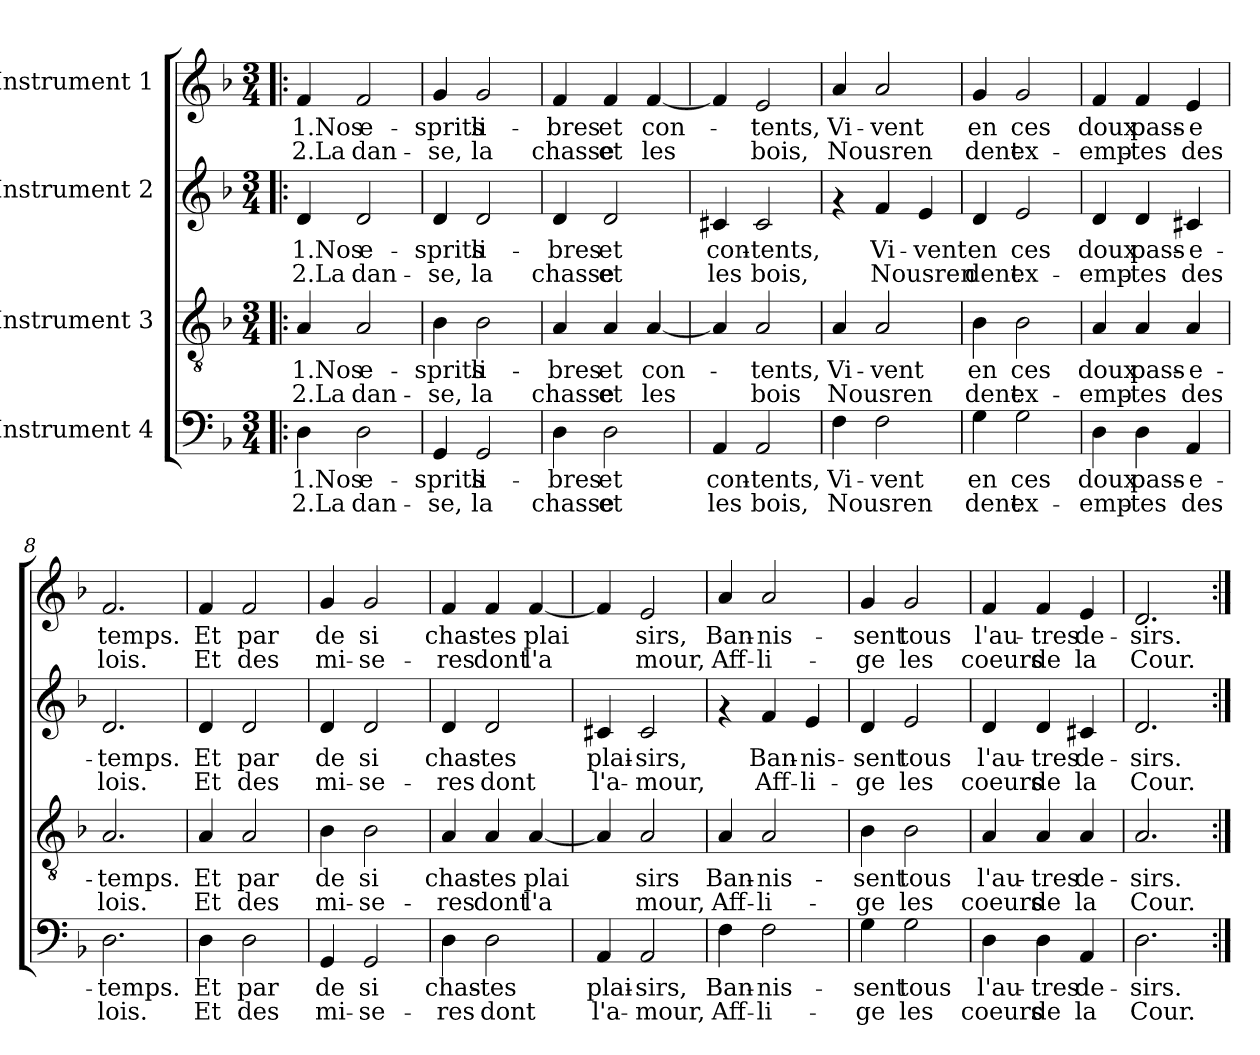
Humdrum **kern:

**kern	**text	**text	**kern	**text	**text	**kern	**text	**text	**kern	**text	**text
*part4	*part4	*part4	*part3	*part3	*part3	*part2	*part2	*part2	*part1	*part1	*part1
*staff4	*staff4	*staff4	*staff3	*staff3	*staff3	*staff2	*staff2	*staff2	*staff1	*staff1	*staff1
*I"Instrument 4	*	*	*I"Instrument 3	*	*	*I"Instrument 2	*	*	*I"Instrument 1	*	*
!!LO:PB:g=z
*stria5	*	*	*stria5	*	*	*stria5	*	*	*stria5	*	*
*clefF4	*	*	*clefGv2	*	*	*clefG2	*	*	*clefG2	*	*
*k[b-]	*	*	*k[b-]	*	*	*k[b-]	*	*	*k[b-]	*	*
*F:	*	*	*F:	*	*	*F:	*	*	*F:	*	*
*M3/4	*	*	*M3/4	*	*	*M3/4	*	*	*M3/4	*	*
=1!|:	=1!|:	=1!|:	=1!|:	=1!|:	=1!|:	=1!|:	=1!|:	=1!|:	=1!|:	=1!|:	=1!|:
!	!LO:LY:b:cj	!LO:LY:b:cj	!	!LO:LY:b:cj	!LO:LY:b:cj	!	!LO:LY:b:cj	!LO:LY:b:cj	!	!LO:LY:b:cj	!LO:LY:b:cj
4D\	1.Nos	2.La	4A/	1.Nos	2.La	4d/	1.Nos	2.La	4f/	1.Nos	2.La
!	!LO:LY:b:cj	!LO:LY:b:cj	!	!LO:LY:b:cj	!LO:LY:b:cj	!	!LO:LY:b:cj	!LO:LY:b:cj	!	!LO:LY:b:cj	!LO:LY:b:cj
2D\	e-	-dan-	2A/	e-	-dan-	2d/	e-	-dan-	2f/	e-	-dan-
=2	=2	=2	=2	=2	=2	=2	=2	=2	=2	=2	=2
!	!LO:LY:b:cj	!LO:LY:b:cj	!	!LO:LY:b:cj	!LO:LY:b:cj	!	!LO:LY:b:cj	!LO:LY:b:cj	!	!LO:LY:b:cj	!LO:LY:b:cj
4GG/	-sprits	se,	4B-\	-sprits	se,	4d/	-sprits	se,	4g/	-sprits	se,
!	!LO:LY:b:cj	!LO:LY:b:cj	!	!LO:LY:b:cj	!LO:LY:b:cj	!	!LO:LY:b:cj	!LO:LY:b:cj	!	!LO:LY:b:cj	!LO:LY:b:cj
2GG/	li-	-la	2B-\	li-	-la	2d/	li-	-la	2g/	li-	-la
=3	=3	=3	=3	=3	=3	=3	=3	=3	=3	=3	=3
!	!LO:LY:b:cj	!LO:LY:b:cj	!	!LO:LY:b:cj	!LO:LY:b:cj	!	!LO:LY:b:cj	!LO:LY:b:cj	!	!LO:LY:b:cj	!LO:LY:b:cj
4D\	bres	chasse	4A/	bres	chasse	4d/	bres	chasse	4f/	bres	chasse
!	!LO:LY:b:cj	!LO:LY:b:cj	!	!LO:LY:b:cj	!LO:LY:b:cj	!	!LO:LY:b:cj	!LO:LY:b:cj	!	!LO:LY:b:cj	!LO:LY:b:cj
2D\	et	et	4A/	et	et	2d/	et	et	4f/	et	et
!	!	!	!	!LO:LY:b:cj	!LO:LY:b:cj	!	!	!	!	!LO:LY:b:cj	!LO:LY:b:cj
.	.	.	[<4A/	con-	-les	.	.	.	[<4f/	con-	-les
=4	=4	=4	=4	=4	=4	=4	=4	=4	=4	=4	=4
!	!LO:LY:b:cj	!LO:LY:b:cj	!	!LO:LY:b:cj	!LO:LY:b:cj	!	!LO:LY:b:cj	!LO:LY:b:cj	!	!LO:LY:b:cj	!LO:LY:b:cj
4AA/	con-	-les	4A/]	.	.	4c#X/	con-	-les	4f/]	.	.
!	!LO:LY:b:cj	!LO:LY:b:cj	!	!LO:LY:b:cj	!LO:LY:b:cj	!	!LO:LY:b:cj	!LO:LY:b:cj	!	!LO:LY:b:cj	!LO:LY:b:cj
2AA/	tents,	bois,	2A/	tents,	bois	2c#/	tents,	bois,	2e/	tents,	bois,
=5	=5	=5	=5	=5	=5	=5	=5	=5	=5	=5	=5
!	!LO:LY:b:cj	!LO:LY:b:cj	!	!LO:LY:b:cj	!LO:LY:b:cj	!	!	!	!	!LO:LY:b:cj	!LO:LY:b:cj
4F\	Vi-	-Nousren-	4A/	Vi-	-Nousren-	4rf	.	.	4a/	Vi-	-Nousren-
!	!LO:LY:b:cj	!LO:LY:b:cj	!	!LO:LY:b:cj	!LO:LY:b:cj	!	!LO:LY:b:cj	!LO:LY:b:cj	!	!LO:LY:b:cj	!LO:LY:b:cj
2F\	-vent	-	2A/	-vent	-	4f/	Vi-	-Nousren	2a/	-vent	-
!	!	!	!	!	!	!	!LO:LY:b:cj	!LO:LY:b:cj	!	!	!
.	.	.	.	.	.	4e/	vent	.	.	.	.
=6	=6	=6	=6	=6	=6	=6	=6	=6	=6	=6	=6
!	!LO:LY:b:cj	!LO:LY:b:cj	!	!LO:LY:b:cj	!LO:LY:b:cj	!	!LO:LY:b:cj	!LO:LY:b:cj	!	!LO:LY:b:cj	!LO:LY:b:cj
4G\	-en	dent	4B-\	-en	dent	4d/	en	dent	4g/	-en	dent
!	!LO:LY:b:cj	!LO:LY:b:cj	!	!LO:LY:b:cj	!LO:LY:b:cj	!	!LO:LY:b:cj	!LO:LY:b:cj	!	!LO:LY:b:cj	!LO:LY:b:cj
2G\	ces	ex-	2B-\	ces	ex-	2e/	ces	ex-	2g/	ces	ex-
=7	=7	=7	=7	=7	=7	=7	=7	=7	=7	=7	=7
!	!LO:LY:b:cj	!LO:LY:b:cj	!	!LO:LY:b:cj	!LO:LY:b:cj	!	!LO:LY:b:cj	!LO:LY:b:cj	!	!LO:LY:b:cj	!LO:LY:b:cj
4D\	-doux	emp-	4A/	-doux	emp-	4d/	-doux	emp-	4f/	-doux	emp-
!	!LO:LY:b:cj	!LO:LY:b:cj	!	!LO:LY:b:cj	!LO:LY:b:cj	!	!LO:LY:b:cj	!LO:LY:b:cj	!	!LO:LY:b:cj	!LO:LY:b:cj
4D\	-pass-	-tes	4A/	-pass-	-tes	4d/	-pass-	-tes	4f/	-pass-	-tes
!	!LO:LY:b:cj	!LO:LY:b:cj	!	!LO:LY:b:cj	!LO:LY:b:cj	!	!LO:LY:b:cj	!LO:LY:b:cj	!	!LO:LY:b:cj	!LO:LY:b:cj
4AA/	e-	-des	4A/	e-	-des	4c#X/	e-	-des	4e/	e	des
=8	=8	=8	=8	=8	=8	=8	=8	=8	=8	=8	=8
!	!LO:LY:b:cj	!LO:LY:b:cj	!	!LO:LY:b:cj	!LO:LY:b:cj	!	!LO:LY:b:cj	!LO:LY:b:cj	!	!LO:LY:b:cj	!LO:LY:b:cj
2.D\	temps.	lois.	2.A/	temps.	lois.	2.d/	temps.	lois.	2.f/	temps.	lois.
!!LO:PB:g=z
=9	=9	=9	=9	=9	=9	=9	=9	=9	=9	=9	=9
!	!LO:LY:b:cj	!LO:LY:b:cj	!	!LO:LY:b:cj	!LO:LY:b:cj	!	!LO:LY:b:cj	!LO:LY:b:cj	!	!LO:LY:b:cj	!LO:LY:b:cj
4D\	Et	Et	4A/	Et	Et	4d/	Et	Et	4f/	Et	Et
!	!LO:LY:b:cj	!LO:LY:b:cj	!	!LO:LY:b:cj	!LO:LY:b:cj	!	!LO:LY:b:cj	!LO:LY:b:cj	!	!LO:LY:b:cj	!LO:LY:b:cj
2D\	par	des	2A/	par	des	2d/	par	des	2f/	par	des
=10	=10	=10	=10	=10	=10	=10	=10	=10	=10	=10	=10
!	!LO:LY:b:cj	!LO:LY:b:cj	!	!LO:LY:b:cj	!LO:LY:b:cj	!	!LO:LY:b:cj	!LO:LY:b:cj	!	!LO:LY:b:cj	!LO:LY:b:cj
4GG/	de	mi-	4B-\	de	mi-	4d/	de	mi-	4g/	de	mi-
!	!LO:LY:b:cj	!LO:LY:b:cj	!	!LO:LY:b:cj	!LO:LY:b:cj	!	!LO:LY:b:cj	!LO:LY:b:cj	!	!LO:LY:b:cj	!LO:LY:b:cj
2GG/	-si	se-	2B-\	-si	se-	2d/	-si	se-	2g/	-si	se-
=11	=11	=11	=11	=11	=11	=11	=11	=11	=11	=11	=11
!	!LO:LY:b:cj	!LO:LY:b:cj	!	!LO:LY:b:cj	!LO:LY:b:cj	!	!LO:LY:b:cj	!LO:LY:b:cj	!	!LO:LY:b:cj	!LO:LY:b:cj
4D\	-chas-	-res	4A/	-chas-	-res	4d/	-chas-	-res	4f/	-chas-	-res
!	!LO:LY:b:cj	!LO:LY:b:cj	!	!LO:LY:b:cj	!LO:LY:b:cj	!	!LO:LY:b:cj	!LO:LY:b:cj	!	!LO:LY:b:cj	!LO:LY:b:cj
2D\	tes	dont	4A/	tes	dont	2d/	tes	dont	4f/	tes	dont
!	!	!	!	!LO:LY:b:cj	!LO:LY:b:cj	!	!	!	!	!LO:LY:b:cj	!LO:LY:b:cj
.	.	.	[<4A/	plai-	-l'a-	.	.	.	[<4f/	plai-	-l'a-
=12	=12	=12	=12	=12	=12	=12	=12	=12	=12	=12	=12
!	!LO:LY:b:cj	!LO:LY:b:cj	!	!LO:LY:b:cj	!LO:LY:b:cj	!	!LO:LY:b:cj	!LO:LY:b:cj	!	!LO:LY:b:cj	!LO:LY:b:cj
4AA/	plai-	-l'a-	4A/]	--	-	4c#X/	plai-	-l'a-	4f/]	--	-
!	!LO:LY:b:cj	!LO:LY:b:cj	!	!LO:LY:b:cj	!LO:LY:b:cj	!	!LO:LY:b:cj	!LO:LY:b:cj	!	!LO:LY:b:cj	!LO:LY:b:cj
2AA/	-sirs,	mour,	2A/	sirs	mour,	2c#/	-sirs,	mour,	2e/	sirs,	mour,
=13	=13	=13	=13	=13	=13	=13	=13	=13	=13	=13	=13
!	!LO:LY:b:cj	!LO:LY:b:cj	!	!LO:LY:b:cj	!LO:LY:b:cj	!	!	!	!	!LO:LY:b:cj	!LO:LY:b:cj
4F\	Ban-	-Aff-	4A/	Ban-	-Aff-	4rf	.	.	4a/	Ban-	-Aff-
!	!LO:LY:b:cj	!LO:LY:b:cj	!	!LO:LY:b:cj	!LO:LY:b:cj	!	!LO:LY:b:cj	!LO:LY:b:cj	!	!LO:LY:b:cj	!LO:LY:b:cj
2F\	-nis-	-li-	2A/	-nis-	-li-	4f/	Ban-	-Aff-	2a/	-nis-	-li-
!	!	!	!	!	!	!	!LO:LY:b:cj	!LO:LY:b:cj	!	!	!
.	.	.	.	.	.	4e/	-nis-	-li-	.	.	.
=14	=14	=14	=14	=14	=14	=14	=14	=14	=14	=14	=14
!	!LO:LY:b:cj	!LO:LY:b:cj	!	!LO:LY:b:cj	!LO:LY:b:cj	!	!LO:LY:b:cj	!LO:LY:b:cj	!	!LO:LY:b:cj	!LO:LY:b:cj
4G\	-sent	ge	4B-\	-sent	ge	4d/	-sent	ge	4g/	-sent	ge
!	!LO:LY:b:cj	!LO:LY:b:cj	!	!LO:LY:b:cj	!LO:LY:b:cj	!	!LO:LY:b:cj	!LO:LY:b:cj	!	!LO:LY:b:cj	!LO:LY:b:cj
2G\	tous	les	2B-\	tous	les	2e/	tous	les	2g/	tous	les
=15	=15	=15	=15	=15	=15	=15	=15	=15	=15	=15	=15
!	!LO:LY:b:cj	!LO:LY:b:cj	!	!LO:LY:b:cj	!LO:LY:b:cj	!	!LO:LY:b:cj	!LO:LY:b:cj	!	!LO:LY:b:cj	!LO:LY:b:cj
4D\	l'au-	-coeurs	4A/	l'au-	-coeurs	4d/	l'au-	-coeurs	4f/	l'au-	-coeurs
!	!LO:LY:b:cj	!LO:LY:b:cj	!	!LO:LY:b:cj	!LO:LY:b:cj	!	!LO:LY:b:cj	!LO:LY:b:cj	!	!LO:LY:b:cj	!LO:LY:b:cj
4D\	tres	de	4A/	tres	de	4d/	tres	de	4f/	tres	de
!	!LO:LY:b:cj	!LO:LY:b:cj	!	!LO:LY:b:cj	!LO:LY:b:cj	!	!LO:LY:b:cj	!LO:LY:b:cj	!	!LO:LY:b:cj	!LO:LY:b:cj
4AA/	de-	-la	4A/	de-	-la	4c#X/	de-	-la	4e/	de-	-la
=16	=16	=16	=16	=16	=16	=16	=16	=16	=16	=16	=16
!	!LO:LY:b:cj	!LO:LY:b:cj	!	!LO:LY:b:cj	!LO:LY:b:cj	!	!LO:LY:b:cj	!LO:LY:b:cj	!	!LO:LY:b:cj	!LO:LY:b:cj
2.D\	sirs.	Cour.	2.A/	sirs.	Cour.	2.d/	sirs.	Cour.	2.d/	sirs.	Cour.
=:|!	=:|!	=:|!	=:|!	=:|!	=:|!	=:|!	=:|!	=:|!	=:|!	=:|!	=:|!
*-	*-	*-	*-	*-	*-	*-	*-	*-	*-	*-	*-
